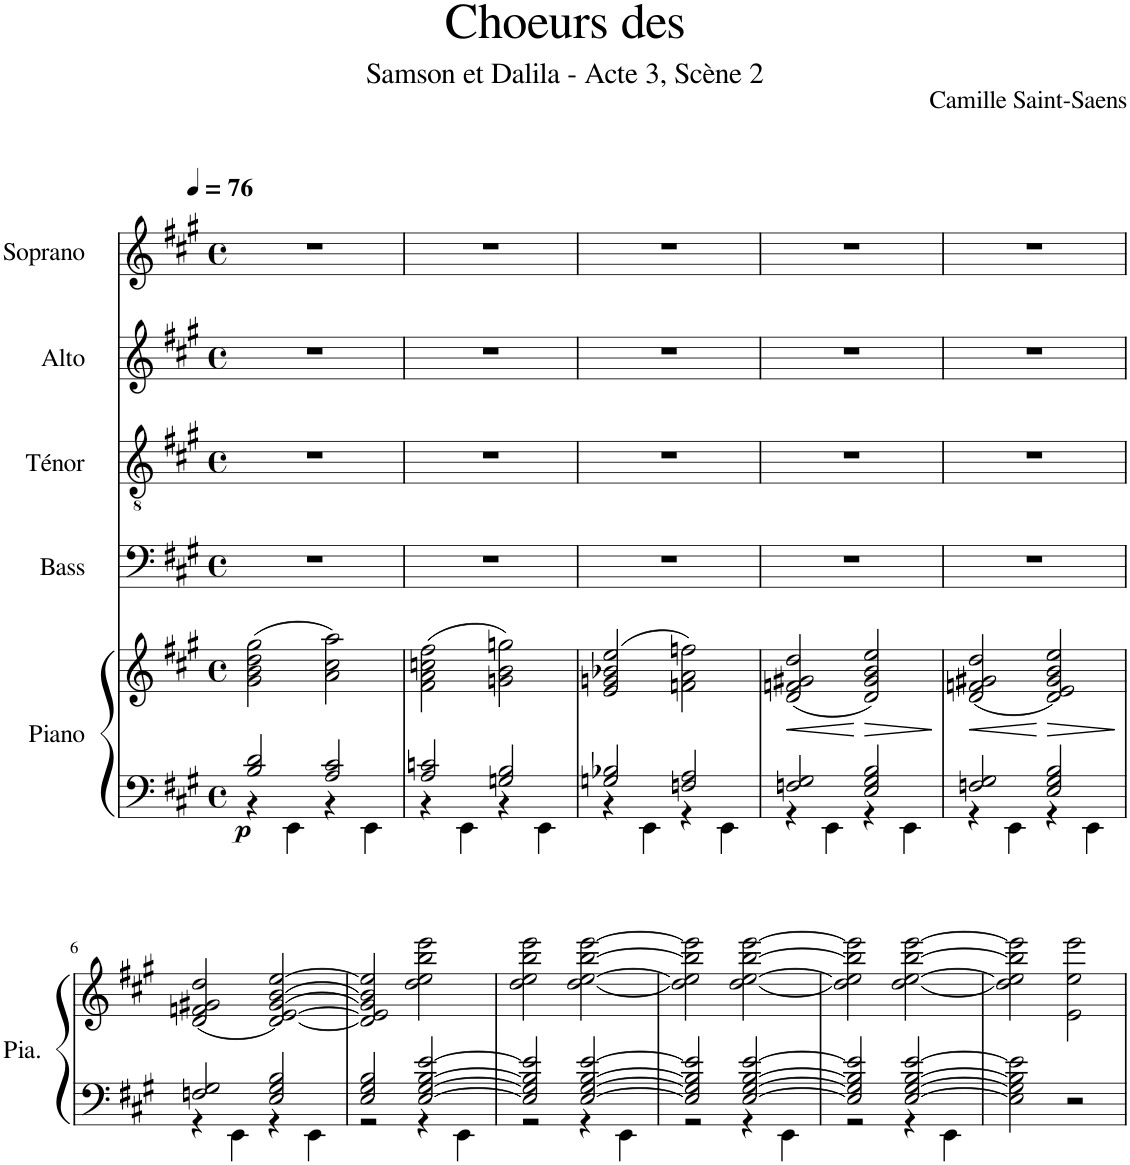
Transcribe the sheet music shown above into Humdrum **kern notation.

**kern	**kern	**dynam	**kern	**kern	**kern	**kern
*part5	*part5	*part5	*part4	*part3	*part2	*part1
*staff6	*staff5	*staff5/6	*staff4	*staff3	*staff2	*staff1
*I"Piano	*	*	*I"Bass	*I"Ténor	*I"Alto	*I"Soprano
*I'Pia.	*	*	*I'B.	*I'T.	*I'A.	*I'S.
*clefF4	*clefG2	*	*clefF4	*clefGv2	*clefG2	*clefG2
*k[f#c#g#]	*k[f#c#g#]	*	*k[f#c#g#]	*k[f#c#g#]	*k[f#c#g#]	*k[f#c#g#]
*M4/4	*M4/4	*	*M4/4	*M4/4	*M4/4	*M4/4
*met(c)	*met(c)	*	*met(c)	*met(c)	*met(c)	*met(c)
*MM76	*MM76	*	*MM76	*MM76	*MM76	*MM76
=1	=1	=1	=1	=1	=1	=1
*^	*	*	*	*	*	*
!	!	!	!LO:DY:b=2	!	!	!	!
2B/ 2d/	4r	(2g#\ 2b\ 2dd\ 2gg#\	p	1r	1r	1r	1r
.	4EE\	.	.	.	.	.	.
2A/ 2c#/	4r	2a\ 2cc#\ 2aa\)	.	.	.	.	.
.	4EE\	.	.	.	.	.	.
=2	=2	=2	=2	=2	=2	=2	=2
2A/ 2cn/	4r	(2f#\ 2a\ 2ccn\ 2ff#\	.	1r	1r	1r	1r
.	4EE\	.	.	.	.	.	.
2Gn/ 2B/	4r	2gn\ 2b\ 2ggn\)	.	.	.	.	.
.	4EE\	.	.	.	.	.	.
=3	=3	=3	=3	=3	=3	=3	=3
2Gn/ 2B-X/	4r	(2e/ 2gn/ 2b-X/ 2ee/	.	1r	1r	1r	1r
.	4EE\	.	.	.	.	.	.
2Fn/ 2A/	4r	2fn\ 2a\ 2ffn\)	.	.	.	.	.
.	4EE\	.	.	.	.	.	.
=4	=4	=4	=4	=4	=4	=4	=4
!	!	!	!LO:HP:b	!	!	!	!
2Fn/ 2G#/	4r	(2d/ 2fn/ 2g#X/ 2dd/	<	1r	1r	1r	1r
.	4EE\	.	.	.	.	.	.
!	!	!	!LO:HP:n=1:b	!	!	!	!
2E/ 2G#/ 2B/	4r	2d/ 2g#/ 2b/ 2ee/)	[ >	.	.	.	.
.	4EE\	.	.	.	.	.	.
*v	*v	*	*	*	*	*	*
.	.	]	.	.	.	.
=5	=5	=5	=5	=5	=5	=5
*^	*	*	*	*	*	*
!	!	!	!LO:HP:b	!	!	!	!
2Fn/ 2G#/	4r	(2d/ 2fn/ 2g#X/ 2dd/	<	1r	1r	1r	1r
.	4EE\	.	.	.	.	.	.
!	!	!	!LO:HP:n=1:b	!	!	!	!
2E/ 2G#/ 2B/	4r	2d/ 2e/ 2g#/ 2b/ 2ee/)	[ >	.	.	.	.
.	4EE\	.	.	.	.	.	.
*v	*v	*	*	*	*	*	*
.	.	]	.	.	.	.
!!LO:LB:g=z
=6	=6	=6	=6	=6	=6	=6
*^	*	*	*	*	*	*
2Fn/ 2G#/	4r	(2d/ 2fn/ 2g#X/ 2dd/	.	1r	1r	1r	1r
.	4EE\	.	.	.	.	.	.
2E/ 2G#/ 2B/	4r	[2d/ [2e/ [2g#/ [2b/ [2ee/)	.	.	.	.	.
.	4EE\	.	.	.	.	.	.
=7	=7	=7	=7	=7	=7	=7	=7
2E/ 2G#/ 2B/	2r	2d/] 2e/] 2g#/] 2b/] 2ee/]	.	1r	1r	1r	1r
[2E/ [2G#/ [2B/ [2e/	4r	2dd\ 2ee\ 2bb\ 2eee\	.	.	.	.	.
.	4EE\	.	.	.	.	.	.
=8	=8	=8	=8	=8	=8	=8	=8
2E/] 2G#/] 2B/] 2e/]	2r	2dd\ 2ee\ 2bb\ 2eee\	.	1r	1r	1r	1r
[2E/ [2G#/ [2B/ [2e/	4r	[2dd\ [2ee\ [2bb\ [2eee\	.	.	.	.	.
.	4EE\	.	.	.	.	.	.
=9	=9	=9	=9	=9	=9	=9	=9
2E/] 2G#/] 2B/] 2e/]	2r	2dd\] 2ee\] 2bb\] 2eee\]	.	1r	1r	1r	1r
[2E/ [2G#/ [2B/ [2e/	4r	[2dd\ [2ee\ [2bb\ [2eee\	.	.	.	.	.
.	4EE\	.	.	.	.	.	.
=10	=10	=10	=10	=10	=10	=10	=10
2E/] 2G#/] 2B/] 2e/]	2r	2dd\] 2ee\] 2bb\] 2eee\]	.	1r	1r	1r	1r
[2E/ [2G#/ [2B/ [2e/	4r	[2dd\ [2ee\ [2bb\ [2eee\	.	.	.	.	.
.	4EE\	.	.	.	.	.	.
*v	*v	*	*	*	*	*	*
=11	=11	=11	=11	=11	=11	=11
2E\] 2G#\] 2B\] 2e\]	2dd\] 2ee\] 2bb\] 2eee\]	.	1r	1r	1r	1r
2r	2e\ 2ee\ 2eee\	.	.	.	.	.
=	=	=	=	=	=	=
*-	*-	*-	*-	*-	*-	*-
